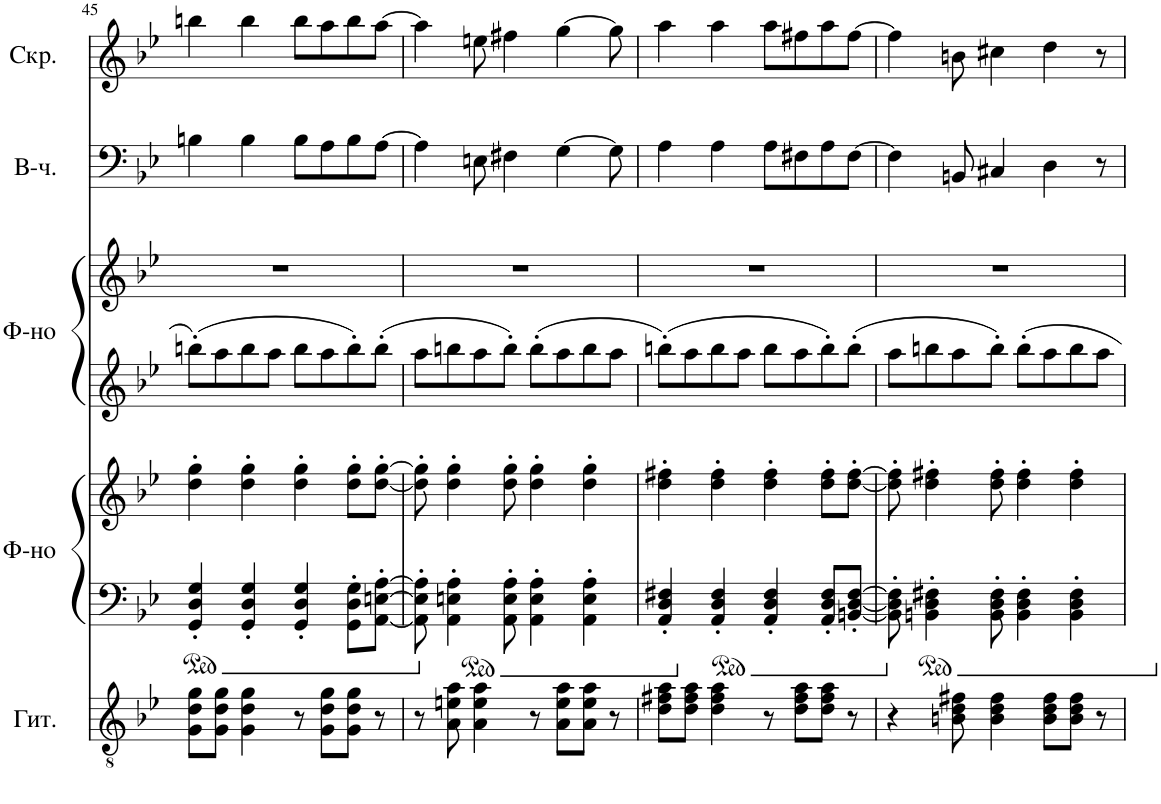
**kern	**kern	**kern	**kern	**kern	**kern	**kern
*part5	*part4	*part4	*part3	*part3	*part2	*part1
*staff7	*staff6	*staff5	*staff4	*staff3	*staff2	*staff1
*I"Акустическая гитара	*I"Фортепиано	*	*I"Фортепиано	*	*I"Виолончель	*I"Скрипка
!!LO:PB:g=z
*clefGv2	*clefF4	*clefG2	*clefG2	*clefG2	*clefF4	*clefG2
*k[b-e-]	*k[b-e-]	*k[b-e-]	*k[b-e-]	*k[b-e-]	*k[b-e-]	*k[b-e-]
*M4/4	*M4/4	*M4/4	*M4/4	*M4/4	*M4/4	*M4/4
=45	=45	=45	=45	=45	=45	=45
8G\ 8d\ 8g\L	4GG/' 4D/' 4G/'	4dd\' 4gg\'	8bbn'\L	1r	4Bn\	4bbn\
8G\ 8d\ 8g\J	.	.	8aa\	.	.	.
4G\ 4d\ 4g\	4GG/' 4D/' 4G/'	4dd\' 4gg\'	8bb\	.	4B\	4bb\
.	.	.	8aa\J	.	.	.
8r	4GG/' 4D/' 4G/'	4dd\' 4gg\'	8bb\L	.	8B\L	8bb\L
8G\ 8d\ 8g\L	.	.	8aa\	.	8A\	8aa\
8G\ 8d\ 8g\J	8GG\' 8D\' 8G\'L	8dd\' 8gg\'L	8bb'\	.	8B\	8bb\
8r	[8AA\' [8En\' [8A\'J	[8dd\' [8gg\'J	8bb'\J	.	[8A\J	[8aa\J
=46	=46	=46	=46	=46	=46	=46
8r	8AA\]' 8E\]' 8A\]'	8dd\]' 8gg\]'	8aa\L	1r	4A\]	4aa\]
8A\ 8en\ 8a\	4AA\' 4En\' 4A\'	4dd\' 4gg\'	8bbn\	.	.	.
4A\ 4e\ 4a\	.	.	8aa\	.	8En\	8een\
.	8AA\' 8E\' 8A\'	8dd\' 8gg\'	8bb'\J	.	4F#X\	4ff#X\
8r	4AA\' 4E\' 4A\'	4dd\' 4gg\'	8bb'\L	.	.	.
8A\ 8e\ 8a\L	.	.	8aa\	.	[4G\	[4gg\
8A\ 8e\ 8a\J	4AA\' 4E\' 4A\'	4dd\' 4gg\'	8bb\	.	.	.
8r	.	.	8aa\J	.	8G\]	8gg\]
=47	=47	=47	=47	=47	=47	=47
8d\ 8f#X\ 8a\L	4AA/' 4D/' 4F#X/'	4dd\' 4ff#X\'	8bbn'\L	1r	4A\	4aa\
8d\ 8f#\ 8a\J	.	.	8aa\	.	.	.
4d\ 4f#\ 4a\	4AA/' 4D/' 4F#/'	4dd\' 4ff#\'	8bb\	.	4A\	4aa\
.	.	.	8aa\J	.	.	.
8r	4AA/' 4D/' 4F#/'	4dd\' 4ff#\'	8bb\L	.	8A\L	8aa\L
8d\ 8f#\ 8a\L	.	.	8aa\	.	8F#X\	8ff#X\
8d\ 8f#\ 8a\J	8AA/' 8D/' 8F#/'L	8dd\' 8ff#\'L	8bb'\	.	8A\	8aa\
8r	[8BBn/' [8D/' [8F#/'J	[8dd\' [8ff#\'J	8bb'\J	.	[8F#\J	[8ff#\J
=48	=48	=48	=48	=48	=48	=48
4r	8BB\]' 8D\]' 8F#\]'	8dd\]' 8ff#\]'	8aa\L	1r	4F#\]	4ff#\]
.	4BBn\' 4D\' 4F#X\'	4dd\' 4ff#X\'	8bbn\	.	.	.
8Bn\ 8d\ 8f#X\	.	.	8aa\	.	8BBn/	8bn\
4B\ 4d\ 4f#\	8BB\' 8D\' 8F#\'	8dd\' 8ff#\'	8bb'\J	.	4C#X/	4cc#X\
.	4BB\' 4D\' 4F#\'	4dd\' 4ff#\'	8bb'\L	.	.	.
8B\ 8d\ 8f#\L	.	.	8aa\	.	4D\	4dd\
8B\ 8d\ 8f#\J	4BB\' 4D\' 4F#\'	4dd\' 4ff#\'	8bb\	.	.	.
8r	.	.	8aa\J	.	8r	8r
=	=	=	=	=	=	=
*-	*-	*-	*-	*-	*-	*-
